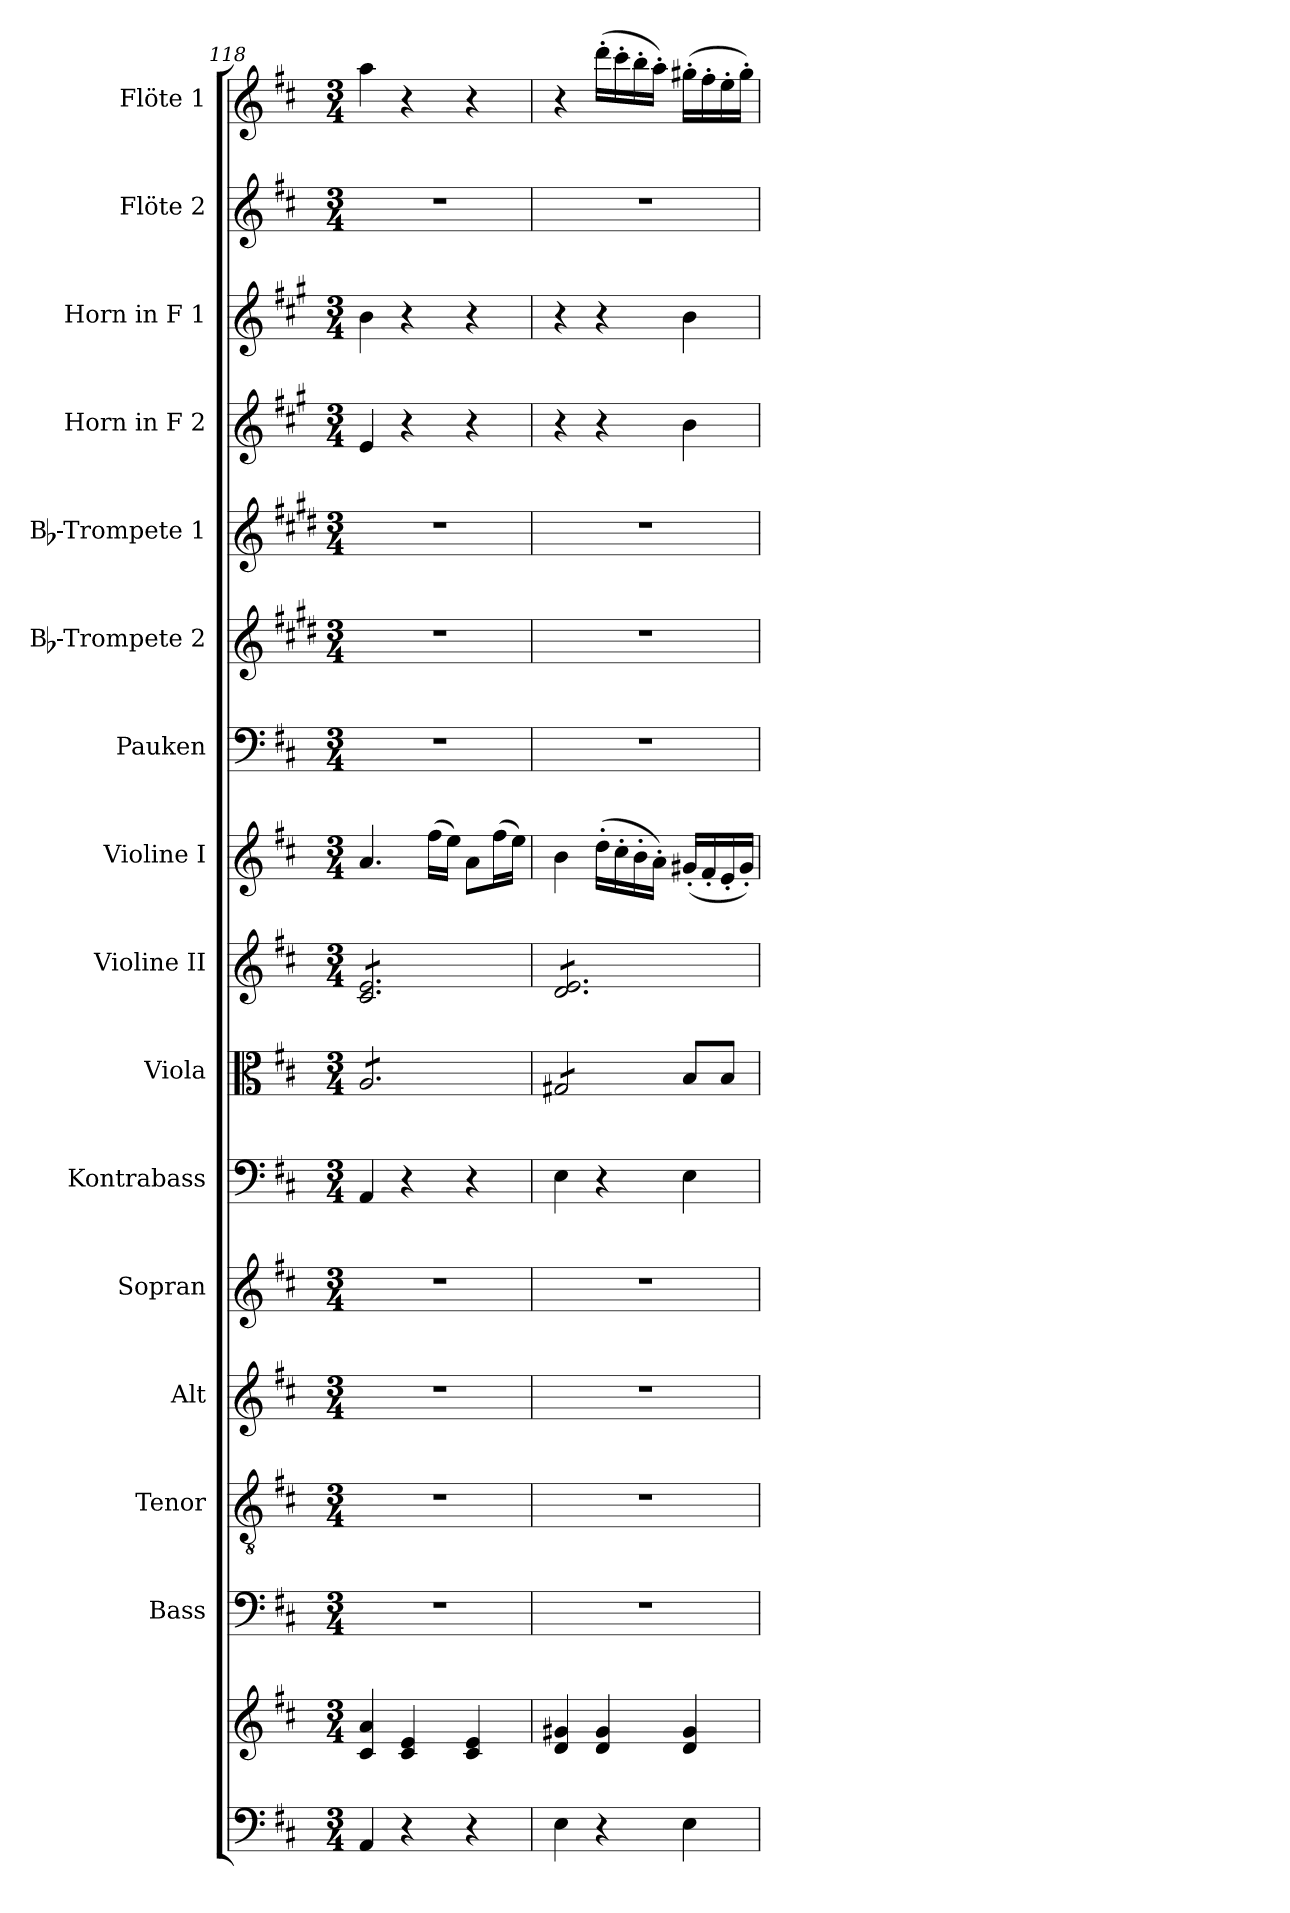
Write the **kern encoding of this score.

**kern	**kern	**kern	**kern	**kern	**kern	**kern	**kern	**kern	**kern	**kern	**kern	**kern	**kern	**kern	**kern	**kern
*part16	*part16	*part15	*part14	*part13	*part12	*part11	*part10	*part9	*part8	*part7	*part6	*part5	*part4	*part3	*part2	*part1
*staff17	*staff16	*staff15	*staff14	*staff13	*staff12	*staff11	*staff10	*staff9	*staff8	*staff7	*staff6	*staff5	*staff4	*staff3	*staff2	*staff1
*	*	*I"Bass	*I"Tenor	*I"Alt	*I"Sopran	*I"Kontrabass	*I"Viola	*I"Violine II	*I"Violine I	*I"Pauken	*I"Bb-Trompete 2	*I"Bb-Trompete 1	*I"Horn in F 2	*I"Horn in F 1	*I"Flöte 2	*I"Flöte 1
*	*	*I'B.	*I'T.	*I'A.	*I'S.	*I'Kb.	*I'Vla.	*I'Vl. II	*I'Vl. I	*I'Pk.	*I'Bb Trp. 2	*I'Bb Trp. 1	*	*	*I'Fl. 2	*I'Fl. 1
*clefF4	*clefG2	*clefF4	*clefGv2	*clefG2	*clefG2	*clefF4	*clefC3	*clefG2	*clefG2	*clefF4	*clefG2	*clefG2	*clefG2	*clefG2	*clefG2	*clefG2
*	*	*	*	*	*	*ITrd7c12	*	*	*	*	*ITrd1c2	*ITrd1c2	*ITrd4c7	*ITrd4c7	*	*
*k[f#c#]	*k[f#c#]	*k[f#c#]	*k[f#c#]	*k[f#c#]	*k[f#c#]	*k[f#c#]	*k[f#c#]	*k[f#c#]	*k[f#c#]	*k[f#c#]	*k[f#c#]	*k[f#c#]	*k[f#c#]	*k[f#c#]	*k[f#c#]	*k[f#c#]
*D:	*D:	*D:	*D:	*D:	*D:	*D:	*D:	*D:	*D:	*D:	*D:	*D:	*D:	*D:	*D:	*D:
*M3/4	*M3/4	*M3/4	*M3/4	*M3/4	*M3/4	*M3/4	*M3/4	*M3/4	*M3/4	*M3/4	*M3/4	*M3/4	*M3/4	*M3/4	*M3/4	*M3/4
=118	=118	=118	=118	=118	=118	=118	=118	=118	=118	=118	=118	=118	=118	=118	=118	=118
*	*	*	*	*	*	*	*tremolo	*	*	*	*	*	*	*	*	*
*	*	*	*	*	*	*	*	*tremolo	*	*	*	*	*	*	*	*
4AA/	4c#/ 4a/	2.r	2.r	2.r	2.r	4AAA/	8A/L	8c#/ 8e/L	4.a/	2.r	2.r	2.r	4A/	4e\	2.r	4aa\
.	.	.	.	.	.	.	8A/	8c#/ 8e/	.	.	.	.	.	.	.	.
4r	4c#/ 4e/	.	.	.	.	4r	8A/	8c#/ 8e/	.	.	.	.	4r	4r	.	4r
.	.	.	.	.	.	.	8A/	8c#/ 8e/	(>16ff#\LL	.	.	.	.	.	.	.
.	.	.	.	.	.	.	.	.	16ee\JJ)	.	.	.	.	.	.	.
4r	4c#/ 4e/	.	.	.	.	4r	8A/	8c#/ 8e/	8a\L	.	.	.	4r	4r	.	4r
.	.	.	.	.	.	.	8A/J	8c#/ 8e/J	(>16ff#\L	.	.	.	.	.	.	.
.	.	.	.	.	.	.	.	.	16ee\JJ)	.	.	.	.	.	.	.
=119	=119	=119	=119	=119	=119	=119	=119	=119	=119	=119	=119	=119	=119	=119	=119	=119
4E\	4d/ 4g#X/	2.r	2.r	2.r	2.r	4EE\	8G#X/L	8d/ 8e/L	4b\	2.r	2.r	2.r	4r	4r	2.r	4r
.	.	.	.	.	.	.	8G#X/	8d/ 8e/	.	.	.	.	.	.	.	.
4r	4d/ 4g#/	.	.	.	.	4r	8G#X/	8d/ 8e/	(>16dd'>\LL	.	.	.	4r	4r	.	(>16ddd'>\LL
.	.	.	.	.	.	.	.	.	16cc#'>\	.	.	.	.	.	.	16ccc#'>\
.	.	.	.	.	.	.	8G#X/J	8d/ 8e/	16b'>\	.	.	.	.	.	.	16bb'>\
*	*	*	*	*	*	*	*Xtremolo	*	*	*	*	*	*	*	*	*
.	.	.	.	.	.	.	.	.	16a'>\JJ)	.	.	.	.	.	.	16aa'>\JJ)
4E\	4d/ 4g#/	.	.	.	.	4EE\	8B/L	8d/ 8e/	(<16g#X'</LL	.	.	.	4e\	4e\	.	(>16gg#X'>\LL
.	.	.	.	.	.	.	.	.	16f#'</	.	.	.	.	.	.	16ff#'>\
.	.	.	.	.	.	.	8B/J	8d/ 8e/J	16e'</	.	.	.	.	.	.	16ee'>\
*	*	*	*	*	*	*	*	*Xtremolo	*	*	*	*	*	*	*	*
.	.	.	.	.	.	.	.	.	16g#'</JJ)	.	.	.	.	.	.	16gg#'>\JJ)
=	=	=	=	=	=	=	=	=	=	=	=	=	=	=	=	=
*-	*-	*-	*-	*-	*-	*-	*-	*-	*-	*-	*-	*-	*-	*-	*-	*-
